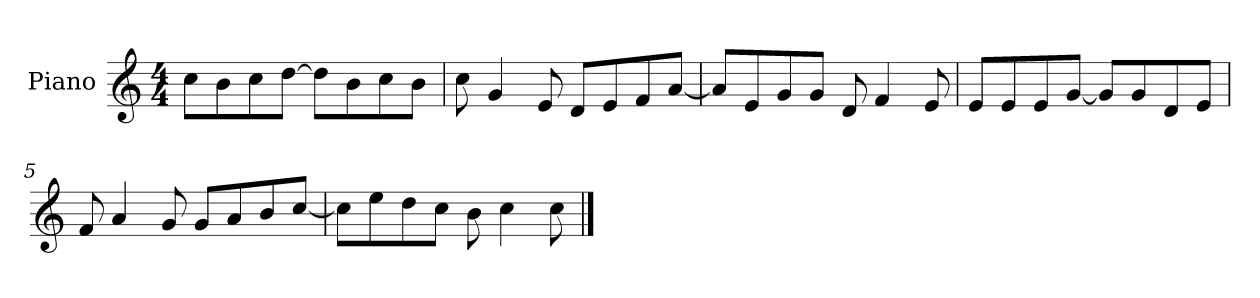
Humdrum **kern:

**kern
*part1
*staff1
*I"Piano
*I'P-no
*clefG2
*k[]
*M4/4
*MM90
=1
8cc\L
8b\
8cc\
[8dd\J
8dd\L]
8b\
8cc\
8b\J
=2
8cc\
4g/
8e/
8d/L
8e/
8f/
[8a/J
=3
8a/L]
8e/
8g/
8g/J
8d/
4f/
8e/
=4
8e/L
8e/
8e/
[8g/J
8g/L]
8g/
8d/
8e/J
=5
8f/
4a/
8g/
8g/L
8a/
8b/
[8cc/J
!!LO:LB:g=z
=6
8cc\L]
8ee\
8dd\
8cc\J
8b\
4cc\
8cc\
==
*-
